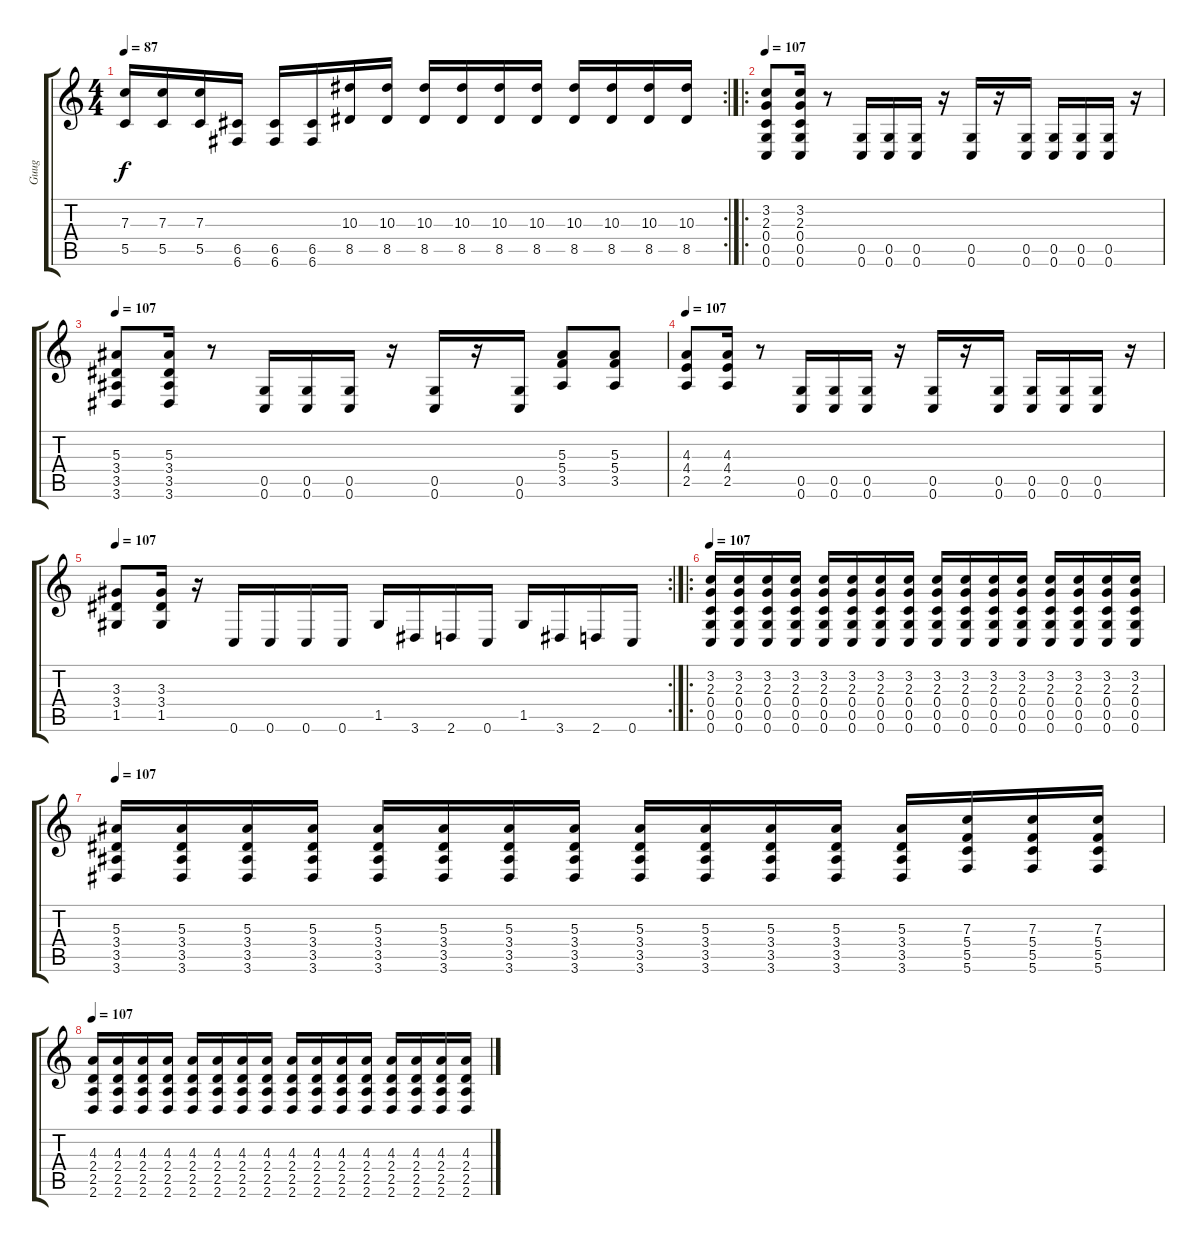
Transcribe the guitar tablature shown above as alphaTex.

\track ("Guug" "Guug") {instrument overdrivenguitar}
\staff {score tabs}
\tuning (D4 A3 F3 C3 G2 C2) {hide}
\rc 2
\ts (4 4)
\tempo 87
\clef g2
\ks c
(7.3 5.5).16{dy f instrument overdrivenguitar} (7.3 5.5).16 (7.3 5.5).16 (6.5 6.6).16 (6.5 6.6).16 (6.5 6.6).16 (10.3 8.5).16 (10.3 8.5).16 (10.3 8.5).16 (10.3 8.5).16 (10.3 8.5).16 (10.3 8.5).16 (10.3 8.5).16 (10.3 8.5).16 (10.3 8.5).16 (10.3 8.5).16 |
\ro
\tempo 107
(3.2 2.3 0.4 0.5 0.6).8 (3.2 2.3 0.4 0.5 0.6).16 r.8 (0.5 0.6).16 (0.5 0.6).16 (0.5 0.6).16 r.16 (0.5 0.6).16 r.16 (0.5 0.6).16 (0.5 0.6).16 (0.5 0.6).16 (0.5 0.6).16 r.16 |
\tempo 107
(5.3 3.4 3.5 3.6).8 (5.3 3.4 3.5 3.6).16 r.8 (0.5 0.6).16 (0.5 0.6).16 (0.5 0.6).16 r.16 (0.5 0.6).16 r.16 (0.5 0.6).16 (5.3 5.4 3.5).8 (5.3 5.4 3.5).8 |
\tempo 107
(4.3 4.4 2.5).8 (4.3 4.4 2.5).16 r.8 (0.5 0.6).16 (0.5 0.6).16 (0.5 0.6).16 r.16 (0.5 0.6).16 r.16 (0.5 0.6).16 (0.5 0.6).16 (0.5 0.6).16 (0.5 0.6).16 r.16 |
\rc 2
\tempo 107
(3.3 3.4 1.5).8 (3.3 3.4 1.5).16 r.16 0.6.16 0.6.16 0.6.16 0.6.16 1.5.16 3.6.16 2.6.16 0.6.16 1.5.16 3.6.16 2.6.16 0.6.16 |
\ro
\tempo 107
(3.2 2.3 0.4 0.5 0.6).16 (3.2 2.3 0.4 0.5 0.6).16 (3.2 2.3 0.4 0.5 0.6).16 (3.2 2.3 0.4 0.5 0.6).16 (3.2 2.3 0.4 0.5 0.6).16 (3.2 2.3 0.4 0.5 0.6).16 (3.2 2.3 0.4 0.5 0.6).16 (3.2 2.3 0.4 0.5 0.6).16 (3.2 2.3 0.4 0.5 0.6).16 (3.2 2.3 0.4 0.5 0.6).16 (3.2 2.3 0.4 0.5 0.6).16 (3.2 2.3 0.4 0.5 0.6).16 (3.2 2.3 0.4 0.5 0.6).16 (3.2 2.3 0.4 0.5 0.6).16 (3.2 2.3 0.4 0.5 0.6).16 (3.2 2.3 0.4 0.5 0.6).16 |
\tempo 107
(5.3 3.4 3.5 3.6).16 (5.3 3.4 3.5 3.6).16 (5.3 3.4 3.5 3.6).16 (5.3 3.4 3.5 3.6).16 (5.3 3.4 3.5 3.6).16 (5.3 3.4 3.5 3.6).16 (5.3 3.4 3.5 3.6).16 (5.3 3.4 3.5 3.6).16 (5.3 3.4 3.5 3.6).16 (5.3 3.4 3.5 3.6).16 (5.3 3.4 3.5 3.6).16 (5.3 3.4 3.5 3.6).16 (5.3 3.4 3.5 3.6).16 (7.3 5.4 5.5 5.6).16 (7.3 5.4 5.5 5.6).16 (7.3 5.4 5.5 5.6).16 |
\tempo 107
(4.3 2.4 2.5 2.6).16 (4.3 2.4 2.5 2.6).16 (4.3 2.4 2.5 2.6).16 (4.3 2.4 2.5 2.6).16 (4.3 2.4 2.5 2.6).16 (4.3 2.4 2.5 2.6).16 (4.3 2.4 2.5 2.6).16 (4.3 2.4 2.5 2.6).16 (4.3 2.4 2.5 2.6).16 (4.3 2.4 2.5 2.6).16 (4.3 2.4 2.5 2.6).16 (4.3 2.4 2.5 2.6).16 (4.3 2.4 2.5 2.6).16 (4.3 2.4 2.5 2.6).16 (4.3 2.4 2.5 2.6).16 (4.3 2.4 2.5 2.6).16
